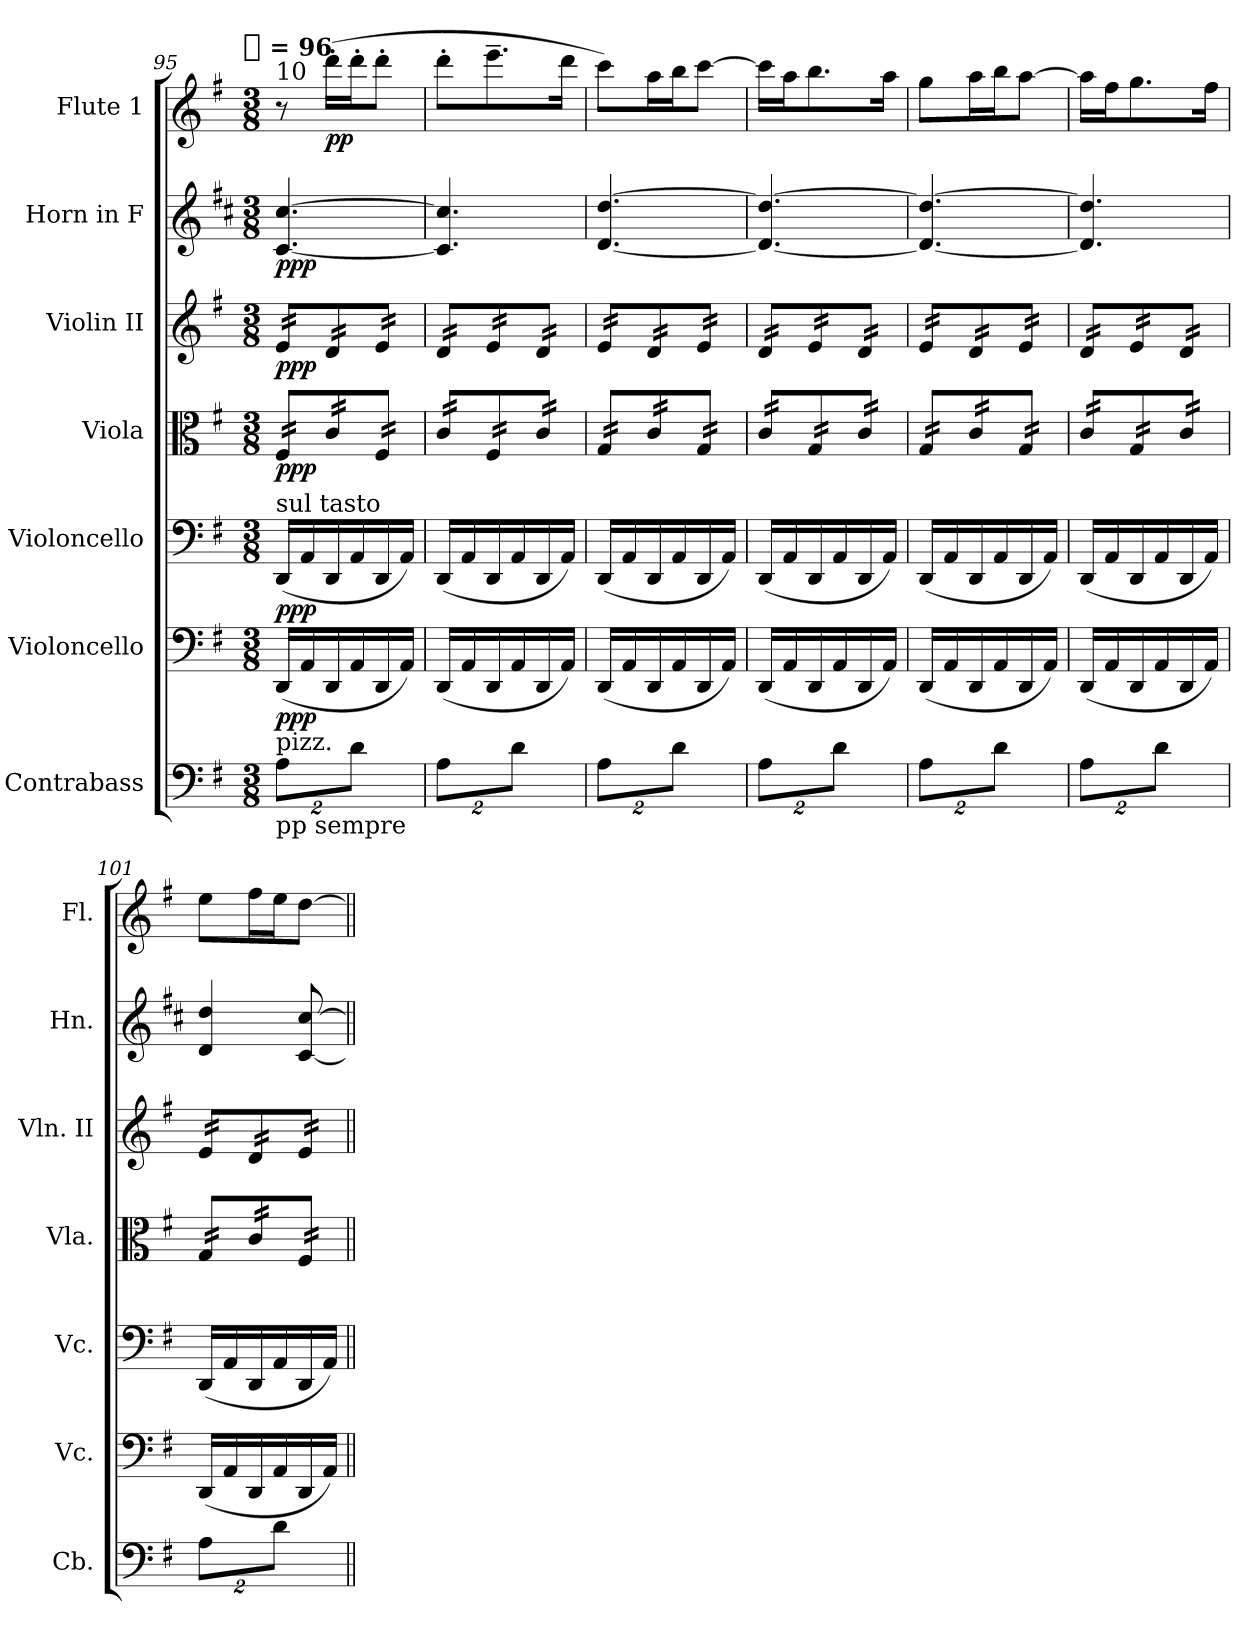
**kern	**kern	**dynam	**kern	**dynam	**kern	**dynam	**kern	**dynam	**kern	**dynam	**kern	**dynam
*part7	*part6	*part6	*part5	*part5	*part4	*part4	*part3	*part3	*part2	*part2	*part1	*part1
*staff7	*staff6	*staff6	*staff5	*staff5	*staff4	*staff4	*staff3	*staff3	*staff2	*staff2	*staff1	*staff1
*I"Contrabass	*I"Violoncello	*	*I"Violoncello	*	*I"Viola	*	*I"Violin II	*	*I"Horn in F	*	*I"Flute 1	*
*I'Cb.	*I'Vc.	*	*I'Vc.	*	*I'Vla.	*	*I'Vln. II	*	*I'Hn.	*	*I'Fl.	*
*clefF4	*clefF4	*	*clefF4	*	*clefC3	*	*clefG2	*	*clefG2	*	*clefG2	*
*	*	*	*	*	*	*	*	*	*ITrd4c7	*	*	*
*k[f#]	*k[f#]	*	*k[f#]	*	*k[f#]	*	*k[f#]	*	*k[f#]	*	*k[f#]	*
*G:	*G:	*	*G:	*	*G:	*	*G:	*	*G:	*	*G:	*
!!LO:TX:omd:t=[quarter] = 96
*M3/8	*M3/8	*	*M3/8	*	*M3/8	*	*M3/8	*	*M3/8	*	*M3/8	*
*MM96	*MM96	*	*MM96	*	*MM96	*	*MM96	*	*MM96	*	*MM96	*
=95	=95	=95	=95	=95	=95	=95	=95	=95	=95	=95	=95	=95
!	!	!	!	!	!	!	!	!	!	!	!LO:TX:a:t=10	!
!	!	!	!LO:TX:a:t=sul tasto	!	!	!	!	!	!	!	!	!
!LO:TX:a:t=pizz.	!	!	!	!	!	!	!	!	!	!	!	!
!LO:TX:b:t=pp sempre	!	!	!	!	!	!	!	!	!	!	!	!
*	*	*	*	*	*tremolo	*	*	*	*	*	*	*
*	*	*	*	*	*	*	*tremolo	*	*	*	*	*
16%3AL	(16DDLL	ppp	(16DDLL	ppp	32F#LLL	ppp	32eLLL	ppp	[4.F# [4.f#	ppp	8r	.
.	.	.	.	.	32F#	.	32e	.	.	.	.	.
.	16AA	.	16AA	.	32F#	.	32e	.	.	.	.	.
.	.	.	.	.	32F#	.	32e	.	.	.	.	.
.	16DD	.	16DD	.	32c	.	32d	.	.	.	(16ddd'LL	pp
.	.	.	.	.	32c	.	32d	.	.	.	.	.
16%3dJ	16AA	.	16AA	.	32c	.	32d	.	.	.	16ddd'J	.
.	.	.	.	.	32c	.	32d	.	.	.	.	.
.	16DD	.	16DD	.	32F#	.	32e	.	.	.	8ddd'J	.
.	.	.	.	.	32F#	.	32e	.	.	.	.	.
.	16AAJJ)	.	16AAJJ)	.	32F#	.	32e	.	.	.	.	.
.	.	.	.	.	32F#JJJ	.	32eJJJ	.	.	.	.	.
=96	=96	=96	=96	=96	=96	=96	=96	=96	=96	=96	=96	=96
16%3AL	(16DDLL	.	(16DDLL	.	32cLLL	.	32dLLL	.	4.F#] 4.f#]	.	8ddd'L	.
.	.	.	.	.	32c	.	32d	.	.	.	.	.
.	16AA	.	16AA	.	32c	.	32d	.	.	.	.	.
.	.	.	.	.	32c	.	32d	.	.	.	.	.
.	16DD	.	16DD	.	32F#	.	32e	.	.	.	8.eee~	.
.	.	.	.	.	32F#	.	32e	.	.	.	.	.
16%3dJ	16AA	.	16AA	.	32F#	.	32e	.	.	.	.	.
.	.	.	.	.	32F#	.	32e	.	.	.	.	.
.	16DD	.	16DD	.	32c	.	32d	.	.	.	.	.
.	.	.	.	.	32c	.	32d	.	.	.	.	.
.	16AAJJ)	.	16AAJJ)	.	32c	.	32d	.	.	.	16dddJk	.
.	.	.	.	.	32cJJJ	.	32dJJJ	.	.	.	.	.
=97	=97	=97	=97	=97	=97	=97	=97	=97	=97	=97	=97	=97
16%3AL	(16DDLL	.	(16DDLL	.	32GLLL	.	32eLLL	.	[4.G [4.g	.	8cccL)	.
.	.	.	.	.	32G	.	32e	.	.	.	.	.
.	16AA	.	16AA	.	32G	.	32e	.	.	.	.	.
.	.	.	.	.	32G	.	32e	.	.	.	.	.
.	16DD	.	16DD	.	32c	.	32d	.	.	.	16aaL	.
.	.	.	.	.	32c	.	32d	.	.	.	.	.
16%3dJ	16AA	.	16AA	.	32c	.	32d	.	.	.	16bbJ	.
.	.	.	.	.	32c	.	32d	.	.	.	.	.
.	16DD	.	16DD	.	32G	.	32e	.	.	.	[8cccJ	.
.	.	.	.	.	32G	.	32e	.	.	.	.	.
.	16AAJJ)	.	16AAJJ)	.	32G	.	32e	.	.	.	.	.
.	.	.	.	.	32GJJJ	.	32eJJJ	.	.	.	.	.
=98	=98	=98	=98	=98	=98	=98	=98	=98	=98	=98	=98	=98
16%3AL	(16DDLL	.	(16DDLL	.	32cLLL	.	32dLLL	.	4.G_ 4.g_	.	16cccLL]	.
.	.	.	.	.	32c	.	32d	.	.	.	.	.
.	16AA	.	16AA	.	32c	.	32d	.	.	.	16aaJ	.
.	.	.	.	.	32c	.	32d	.	.	.	.	.
.	16DD	.	16DD	.	32G	.	32e	.	.	.	8.bb	.
.	.	.	.	.	32G	.	32e	.	.	.	.	.
16%3dJ	16AA	.	16AA	.	32G	.	32e	.	.	.	.	.
.	.	.	.	.	32G	.	32e	.	.	.	.	.
.	16DD	.	16DD	.	32c	.	32d	.	.	.	.	.
.	.	.	.	.	32c	.	32d	.	.	.	.	.
.	16AAJJ)	.	16AAJJ)	.	32c	.	32d	.	.	.	16aaJk	.
.	.	.	.	.	32cJJJ	.	32dJJJ	.	.	.	.	.
=99	=99	=99	=99	=99	=99	=99	=99	=99	=99	=99	=99	=99
16%3AL	(16DDLL	.	(16DDLL	.	32GLLL	.	32eLLL	.	4.G_ 4.g_	.	8ggL	.
.	.	.	.	.	32G	.	32e	.	.	.	.	.
.	16AA	.	16AA	.	32G	.	32e	.	.	.	.	.
.	.	.	.	.	32G	.	32e	.	.	.	.	.
.	16DD	.	16DD	.	32c	.	32d	.	.	.	16aaL	.
.	.	.	.	.	32c	.	32d	.	.	.	.	.
16%3dJ	16AA	.	16AA	.	32c	.	32d	.	.	.	16bbJ	.
.	.	.	.	.	32c	.	32d	.	.	.	.	.
.	16DD	.	16DD	.	32G	.	32e	.	.	.	[8aaJ	.
.	.	.	.	.	32G	.	32e	.	.	.	.	.
.	16AAJJ)	.	16AAJJ)	.	32G	.	32e	.	.	.	.	.
.	.	.	.	.	32GJJJ	.	32eJJJ	.	.	.	.	.
=100	=100	=100	=100	=100	=100	=100	=100	=100	=100	=100	=100	=100
16%3AL	(16DDLL	.	(16DDLL	.	32cLLL	.	32dLLL	.	4.G] 4.g]	.	16aaLL]	.
.	.	.	.	.	32c	.	32d	.	.	.	.	.
.	16AA	.	16AA	.	32c	.	32d	.	.	.	16ff#J	.
.	.	.	.	.	32c	.	32d	.	.	.	.	.
.	16DD	.	16DD	.	32G	.	32e	.	.	.	8.gg	.
.	.	.	.	.	32G	.	32e	.	.	.	.	.
16%3dJ	16AA	.	16AA	.	32G	.	32e	.	.	.	.	.
.	.	.	.	.	32G	.	32e	.	.	.	.	.
.	16DD	.	16DD	.	32c	.	32d	.	.	.	.	.
.	.	.	.	.	32c	.	32d	.	.	.	.	.
.	16AAJJ)	.	16AAJJ)	.	32c	.	32d	.	.	.	16ff#Jk	.
.	.	.	.	.	32cJJJ	.	32dJJJ	.	.	.	.	.
=101	=101	=101	=101	=101	=101	=101	=101	=101	=101	=101	=101	=101
16%3AL	(16DDLL	.	(16DDLL	.	32GLLL	.	32eLLL	.	4G 4g	.	8eeL	.
.	.	.	.	.	32G	.	32e	.	.	.	.	.
.	16AA	.	16AA	.	32G	.	32e	.	.	.	.	.
.	.	.	.	.	32G	.	32e	.	.	.	.	.
.	16DD	.	16DD	.	32c	.	32d	.	.	.	16ff#L	.
.	.	.	.	.	32c	.	32d	.	.	.	.	.
16%3dJ	16AA	.	16AA	.	32c	.	32d	.	.	.	16eeJ	.
.	.	.	.	.	32c	.	32d	.	.	.	.	.
.	16DD	.	16DD	.	32F#	.	32e	.	[8F# [8f#	.	[8ddJ	.
.	.	.	.	.	32F#	.	32e	.	.	.	.	.
.	16AAJJ)	.	16AAJJ)	.	32F#	.	32e	.	.	.	.	.
.	.	.	.	.	32F#JJJ	.	32eJJJ	.	.	.	.	.
*	*	*	*	*	*	*	*Xtremolo	*	*	*	*	*
*	*	*	*	*	*Xtremolo	*	*	*	*	*	*	*
=||	=||	=||	=||	=||	=||	=||	=||	=||	=||	=||	=||	=||
*-	*-	*-	*-	*-	*-	*-	*-	*-	*-	*-	*-	*-
